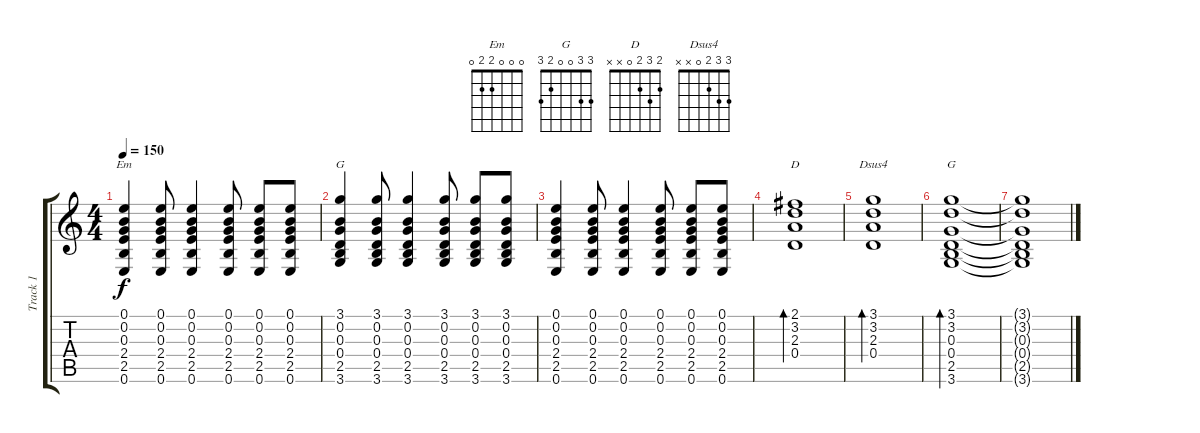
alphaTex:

\track ("Track 1" "Track 1") {instrument acousticguitarsteel}
\staff {score tabs}
\tuning (E4 B3 G3 D3 A2 E2) {hide}
\chord ("Em" 0 0 0 2 2 0)
\chord ("G" 3 0 0 0 2 3)
\chord ("D" 2 3 2 0 x x)
\chord ("Dsus4" 3 3 2 0 x x)
\chord ("G" 3 3 0 0 2 3)
\ts (4 4)
\tempo 150
\clef g2
\ks c
(0.1 0.2 0.3 2.4 2.5 0.6).4{ch "Em" dy f} (0.1 0.2 0.3 2.4 2.5 0.6).8 (0.1 0.2 0.3 2.4 2.5 0.6).4 (0.1 0.2 0.3 2.4 2.5 0.6).8 (0.1 0.2 0.3 2.4 2.5 0.6).8 (0.1 0.2 0.3 2.4 2.5 0.6).8 |
(3.1 0.2 0.3 0.4 2.5 3.6).4{ch "G"} (3.1 0.2 0.3 0.4 2.5 3.6).8 (3.1 0.2 0.3 0.4 2.5 3.6).4 (3.1 0.2 0.3 0.4 2.5 3.6).8 (3.1 0.2 0.3 0.4 2.5 3.6).8 (3.1 0.2 0.3 0.4 2.5 3.6).8 |
(0.1 0.2 0.3 2.4 2.5 0.6).4 (0.1 0.2 0.3 2.4 2.5 0.6).8 (0.1 0.2 0.3 2.4 2.5 0.6).4 (0.1 0.2 0.3 2.4 2.5 0.6).8 (0.1 0.2 0.3 2.4 2.5 0.6).8 (0.1 0.2 0.3 2.4 2.5 0.6).8 |
(2.1 3.2 2.3 0.4).1{bd 120 ch "D"} |
(3.1 3.2 2.3 0.4).1{bd 240 ch "Dsus4"} |
(3.1 3.2 0.3 0.4 2.5 3.6).1{bd 480 ch "G"} |
(3.1{t} 3.2{t} 0.3{t} 0.4{t} 2.5{t} 3.6{t}).1
